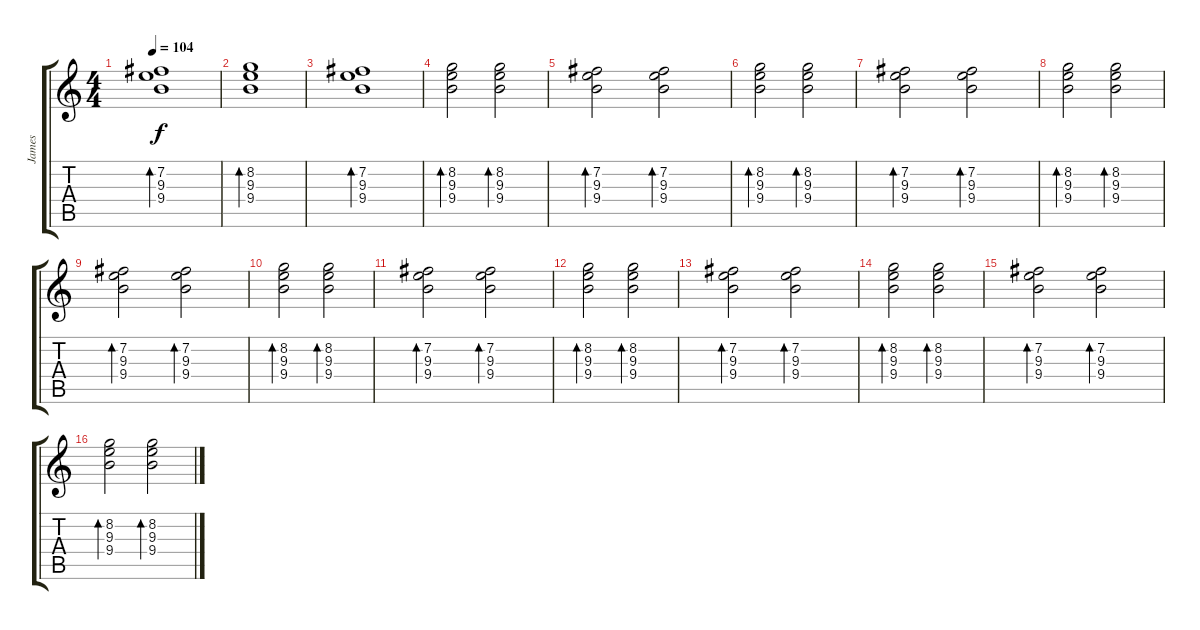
\track ("James" "James") {instrument distortionguitar}
\staff {score tabs}
\tuning (E4 B3 G3 D3 A2 E2) {hide}
\ts (4 4)
\tempo 104
\clef g2
\ks c
(7.2 9.3 9.4).1{bd 240 dy f} |
(8.2 9.3 9.4).1{bd 240} |
(7.2 9.3 9.4).1{bd 240} |
(8.2 9.3 9.4).2{bd 240} (8.2 9.3 9.4).2{bd 120} |
(7.2 9.3 9.4).2{bd 120} (7.2 9.3 9.4).2{bd 120} |
(8.2 9.3 9.4).2{bd 240} (8.2 9.3 9.4).2{bd 120} |
(7.2 9.3 9.4).2{bd 120} (7.2 9.3 9.4).2{bd 120} |
(8.2 9.3 9.4).2{bd 240} (8.2 9.3 9.4).2{bd 120} |
(7.2 9.3 9.4).2{bd 120} (7.2 9.3 9.4).2{bd 120} |
(8.2 9.3 9.4).2{bd 240} (8.2 9.3 9.4).2{bd 120} |
(7.2 9.3 9.4).2{bd 120} (7.2 9.3 9.4).2{bd 120} |
(8.2 9.3 9.4).2{bd 240} (8.2 9.3 9.4).2{bd 120} |
(7.2 9.3 9.4).2{bd 120} (7.2 9.3 9.4).2{bd 120} |
(8.2 9.3 9.4).2{bd 240} (8.2 9.3 9.4).2{bd 120} |
(7.2 9.3 9.4).2{bd 120} (7.2 9.3 9.4).2{bd 120} |
(8.2 9.3 9.4).2{bd 240} (8.2 9.3 9.4).2{bd 120}
